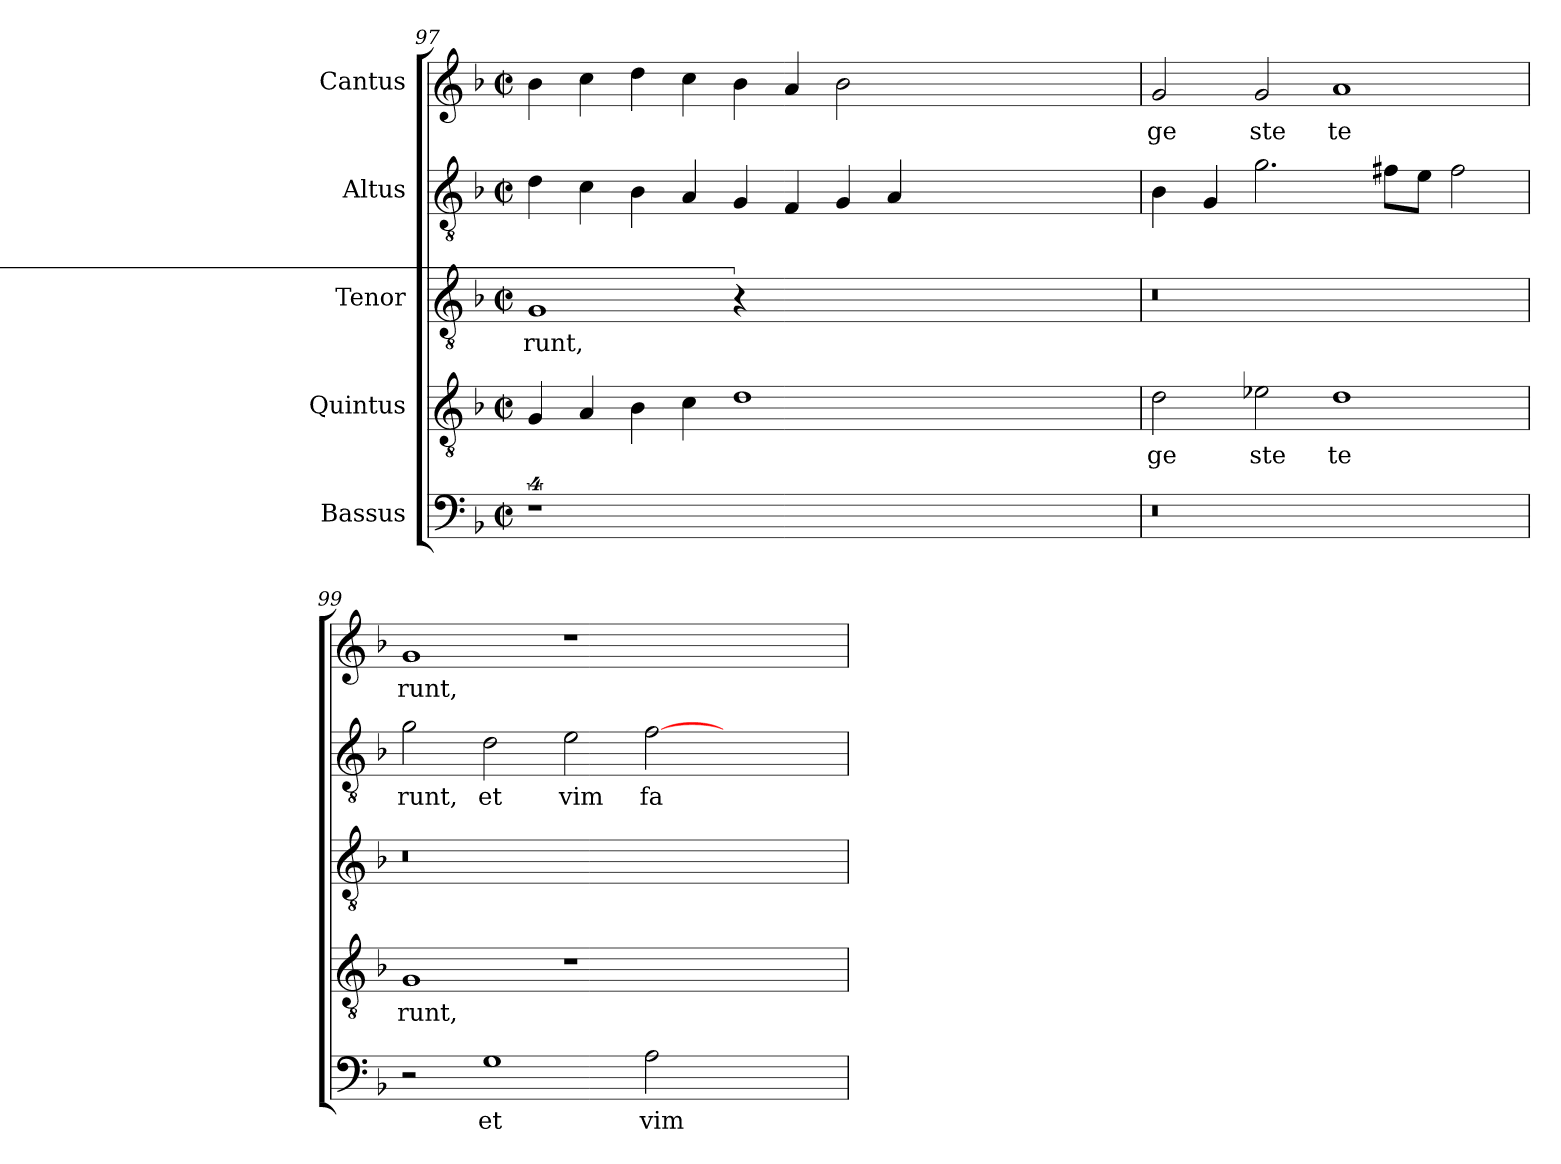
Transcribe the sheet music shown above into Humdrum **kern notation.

**kern	**text	**kern	**text	**kern	**text	**kern	**text	**kern	**text
*part5	*part5	*part4	*part4	*part3	*part3	*part2	*part2	*part1	*part1
*staff5	*staff5	*staff4	*staff4	*staff3	*staff3	*staff2	*staff2	*staff1	*staff1
*I"Bassus	*	*I"Quintus	*	*I"Tenor	*	*I"Altus	*	*I"Cantus	*
*clefF4	*	*clefGv2	*	*clefGv2	*	*clefGv2	*	*clefG2	*
*k[b-]	*	*k[b-]	*	*k[b-]	*	*k[b-]	*	*k[b-]	*
*F:	*	*F:	*	*F:	*	*F:	*	*F:	*
*M2/2	*	*M2/2	*	*M2/2	*	*M2/2	*	*M2/2	*
*met(c|)	*	*met(c|)	*	*met(c|)	*	*met(c|)	*	*met(c|)	*
=97	=97	=97	=97	=97	=97	=97	=97	=97	=97
!	!	!	!	!	!LO:LY:b:cj	!	!	!	!
4%9r	.	4G/	.	1G	runt,	4d\	.	4b-\	.
.	.	4A/	.	.	.	4c\	.	4cc\	.
.	.	4B-\	.	.	.	4B-\	.	4dd\	.
.	.	4c\	.	.	.	4A/	.	4cc\	.
!	!	!	!	!LO:N:vis=1	!	!	!	!	!
.	.	1d	.	4%9r	.	4G/	.	4b-\	.
.	.	.	.	.	.	4F/	.	4a/	.
.	.	.	.	.	.	4G/	.	2b-\	.
.	.	.	.	.	.	4A/	.	.	.
.	.	1ryy	.	.	.	1ryy	.	1ryy	.
1ryy	.	.	.	.	.	.	.	.	.
.	.	4ryy	.	.	.	4ryy	.	4ryy	.
=98	=98	=98	=98	=98	=98	=98	=98	=98	=98
!	!	!	!LO:LY:b:cj	!	!	!	!	!	!LO:LY:b:cj
0r	.	2d\	ge	0r	.	4B-\	.	2g/	ge
.	.	.	.	.	.	4G/	.	.	.
!	!	!	!LO:LY:b:cj	!	!	!	!	!	!LO:LY:b:cj
.	.	2e-X\	ste	.	.	2.g\	.	2g/	ste
!	!	!	!LO:LY:b:cj	!	!	!	!	!	!LO:LY:b:cj
.	.	1d	te	.	.	.	.	1a	te
.	.	.	.	.	.	8f#X\L	.	.	.
.	.	.	.	.	.	8e\J	.	.	.
.	.	.	.	.	.	2f#\	.	.	.
=99	=99	=99	=99	=99	=99	=99	=99	=99	=99
!	!	!	!LO:LY:b:cj	!	!	!	!LO:LY:b:cj	!	!LO:LY:b:cj
2r	.	1G	runt,	0r	.	2g\	runt,	1g	runt,
!	!LO:LY:b:cj	!	!	!	!	!	!LO:LY:b:cj	!	!
1G	et	.	.	.	.	2d\	et	.	.
!	!	!LO:N:vis=1	!	!	!	!	!LO:LY:b:cj	!LO:N:vis=1	!
.	.	0r	.	.	.	2e\	vim	0r	.
!	!LO:LY:b:cj	!	!	!	!	!	!LO:LY:b:cj	!	!
2A\	vim	.	.	.	.	[>2f\	fa	.	.
1ryy	.	.	.	1ryy	.	1ryy	.	.	.
=	=	=	=	=	=	=	=	=	=
*-	*-	*-	*-	*-	*-	*-	*-	*-	*-
